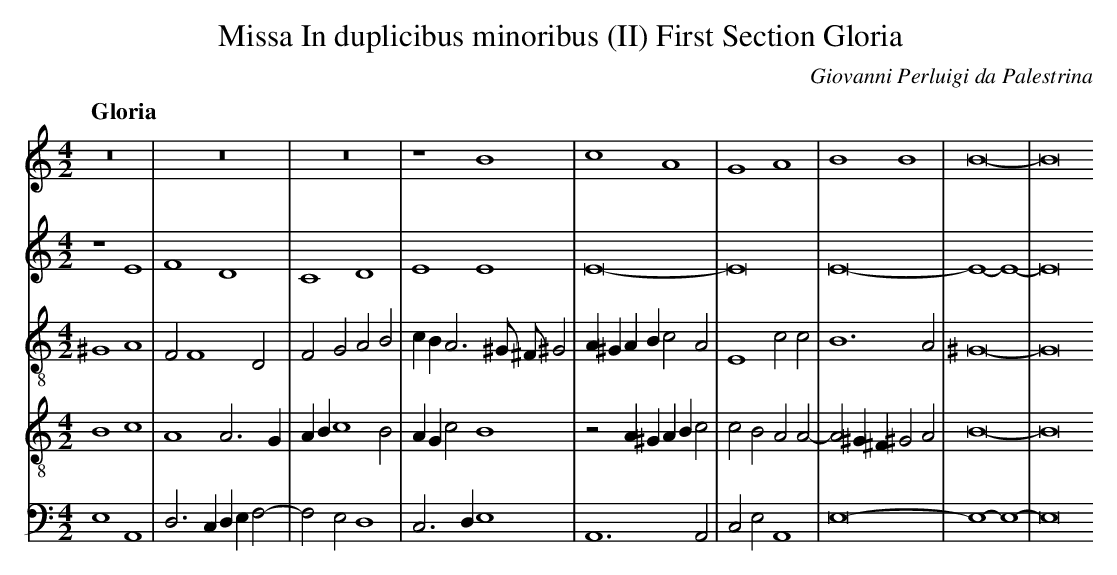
X:1
T: Missa In duplicibus minoribus (II) First Section Gloria
C: Giovanni Perluigi da Palestrina
L: 1/4
M: 4/2
Q: "Gloria"
V: 1 clef=treble
V: 2 clef=treble
V: 3 clef=treble-8
V: 4 clef=treble-8
V: 5 clef=bass
K: C
[V:1] z8 |
[V:2] z4E4 |
[V:3] ^G4A4 |
[V:4] B4c4 |
[V:5] E,4A,,4 |
[V:1] z8 |
[V:2] F4D4 |
[V:3] F2F4D2 |
[V:4] A4A3G |
[V:5] D,2>C,2D,E,F,2- |
[V:1] z8 |
[V:2] C4D4 |
[V:3] F2G2A2B2 |
[V:4] ABc4B2 |
[V:5] F,2E,2D,4 |
[V:1] z4B4 |
[V:2] E4E4 |
[V:3] cB2<A2^G/ ^F/^G2 |
[V:4] AGc2B4 |
[V:5] C,2>D,2E,4 |
[V:1] c4A4 |
[V:2] E8- |
[V:3] A^GABc2A2 |
[V:4] z2A^GABc2 |
[V:5] A,,6A,,2 |
[V:1] G4A4 |
[V:2] E8 |
[V:3] E4c2c2 |
[V:4] c2B2A2A2- |
[V:5] C,2E,2A,,4 |
[V:1] B4B4 |
[V:2] E8- |
[V:3] B6A2 |
[V:4] A2^G^F^G2A2 |
[V:5] E,8- |
[V:1] B8- |
[V:2] E4-E4- |
[V:3] ^G8- |
[V:4] B8- |
[V:5] E,4-E,4- |
[V:1] B8
[V:2] E8
[V:3] G8
[V:4] B8
[V:5] E,8
